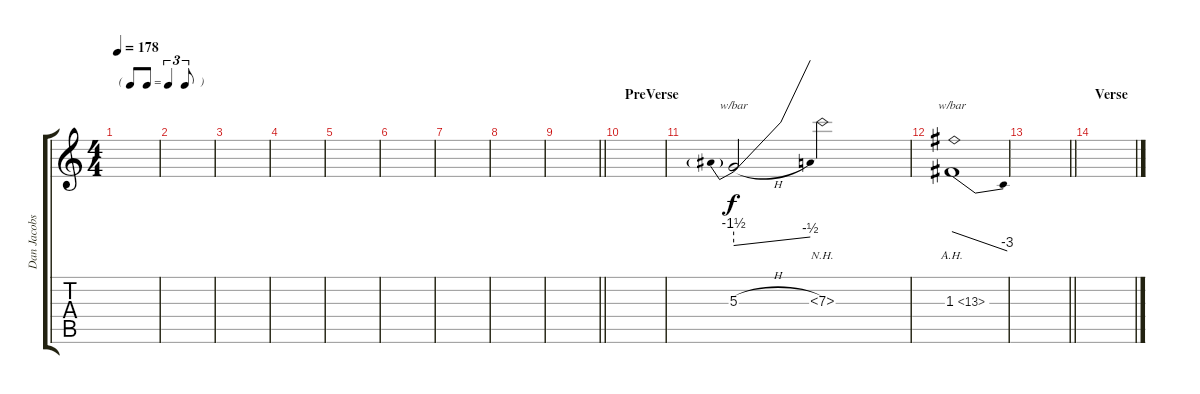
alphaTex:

\track ("Dan Jacobs" "Dan Jacobs") {instrument distortionguitar}
\staff {score tabs}
\tuning (D4 A3 F3 C3 G2 C2) {hide}
\ts (4 4)
\tf triplet8th
\tempo 178
\clef g2
\ks c
|
|
|
|
|
|
|
|
\barLineRight lightlight
|
\section ("" "PreVerse")
|
5.3{h}.2{tbe (predivedive default 0 -6 60 -2) volume 10} 7.3{nh}.2 |
1.3{ah 12}.1{tbe (dive default 0 0 60 -12)} |
\barLineRight lightlight
|
\section ("" "Verse")
